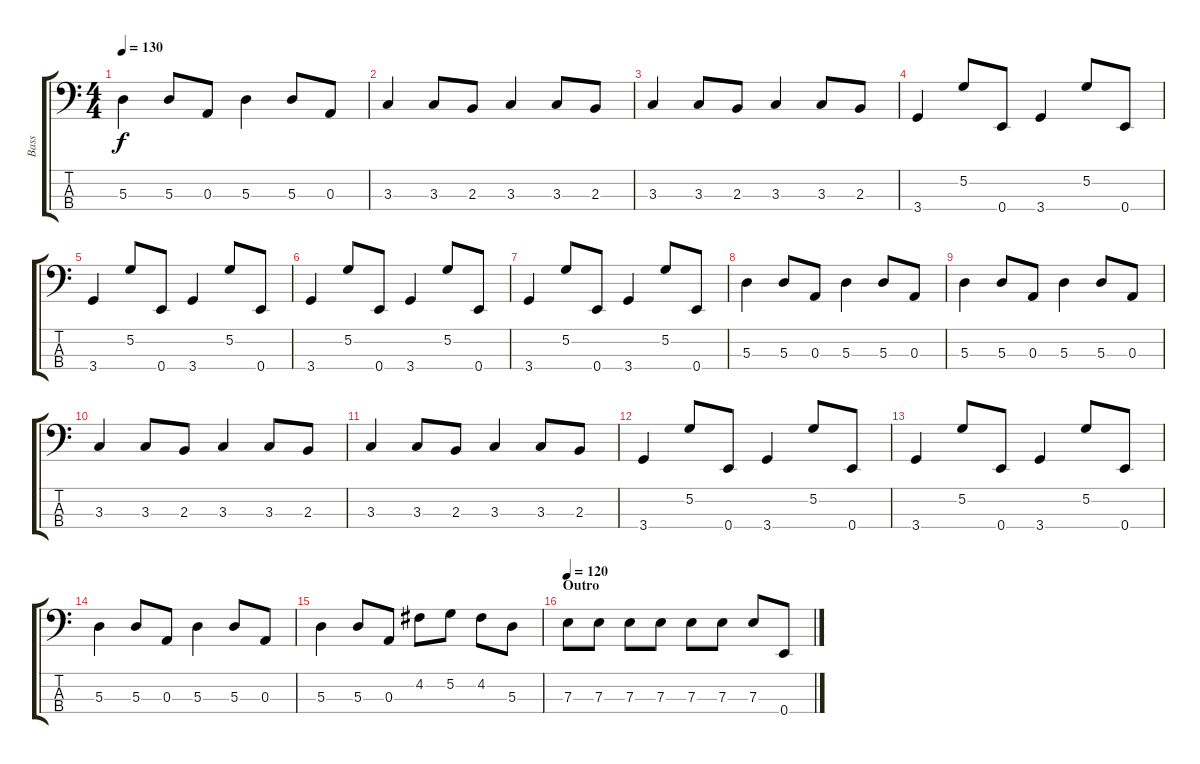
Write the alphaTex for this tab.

\track ("Bass" "Bass") {instrument electricbassfinger}
\staff {score tabs}
\tuning (G2 D2 A1 E1) {hide}
\ts (4 4)
\tempo 130
\clef f4
\ks c
5.3.4{dy f} 5.3.8 0.3.8 5.3.4 5.3.8 0.3.8 |
3.3.4 3.3.8 2.3.8 3.3.4 3.3.8 2.3.8 |
3.3.4 3.3.8 2.3.8 3.3.4 3.3.8 2.3.8 |
3.4.4 5.2.8 0.4.8 3.4.4 5.2.8 0.4.8 |
3.4.4 5.2.8 0.4.8 3.4.4 5.2.8 0.4.8 |
3.4.4 5.2.8 0.4.8 3.4.4 5.2.8 0.4.8 |
3.4.4 5.2.8 0.4.8 3.4.4 5.2.8 0.4.8 |
5.3.4 5.3.8 0.3.8 5.3.4 5.3.8 0.3.8 |
5.3.4 5.3.8 0.3.8 5.3.4 5.3.8 0.3.8 |
3.3.4 3.3.8 2.3.8 3.3.4 3.3.8 2.3.8 |
3.3.4 3.3.8 2.3.8 3.3.4 3.3.8 2.3.8 |
3.4.4 5.2.8 0.4.8 3.4.4 5.2.8 0.4.8 |
3.4.4 5.2.8 0.4.8 3.4.4 5.2.8 0.4.8 |
5.3.4 5.3.8 0.3.8 5.3.4 5.3.8 0.3.8 |
5.3.4 5.3.8 0.3.8 4.2.8 5.2.8 4.2.8 5.3.8 |
\section ("" "Outro")
\tempo 120
7.3.8 7.3.8 7.3.8 7.3.8 7.3.8 7.3.8 7.3.8 0.4.8
